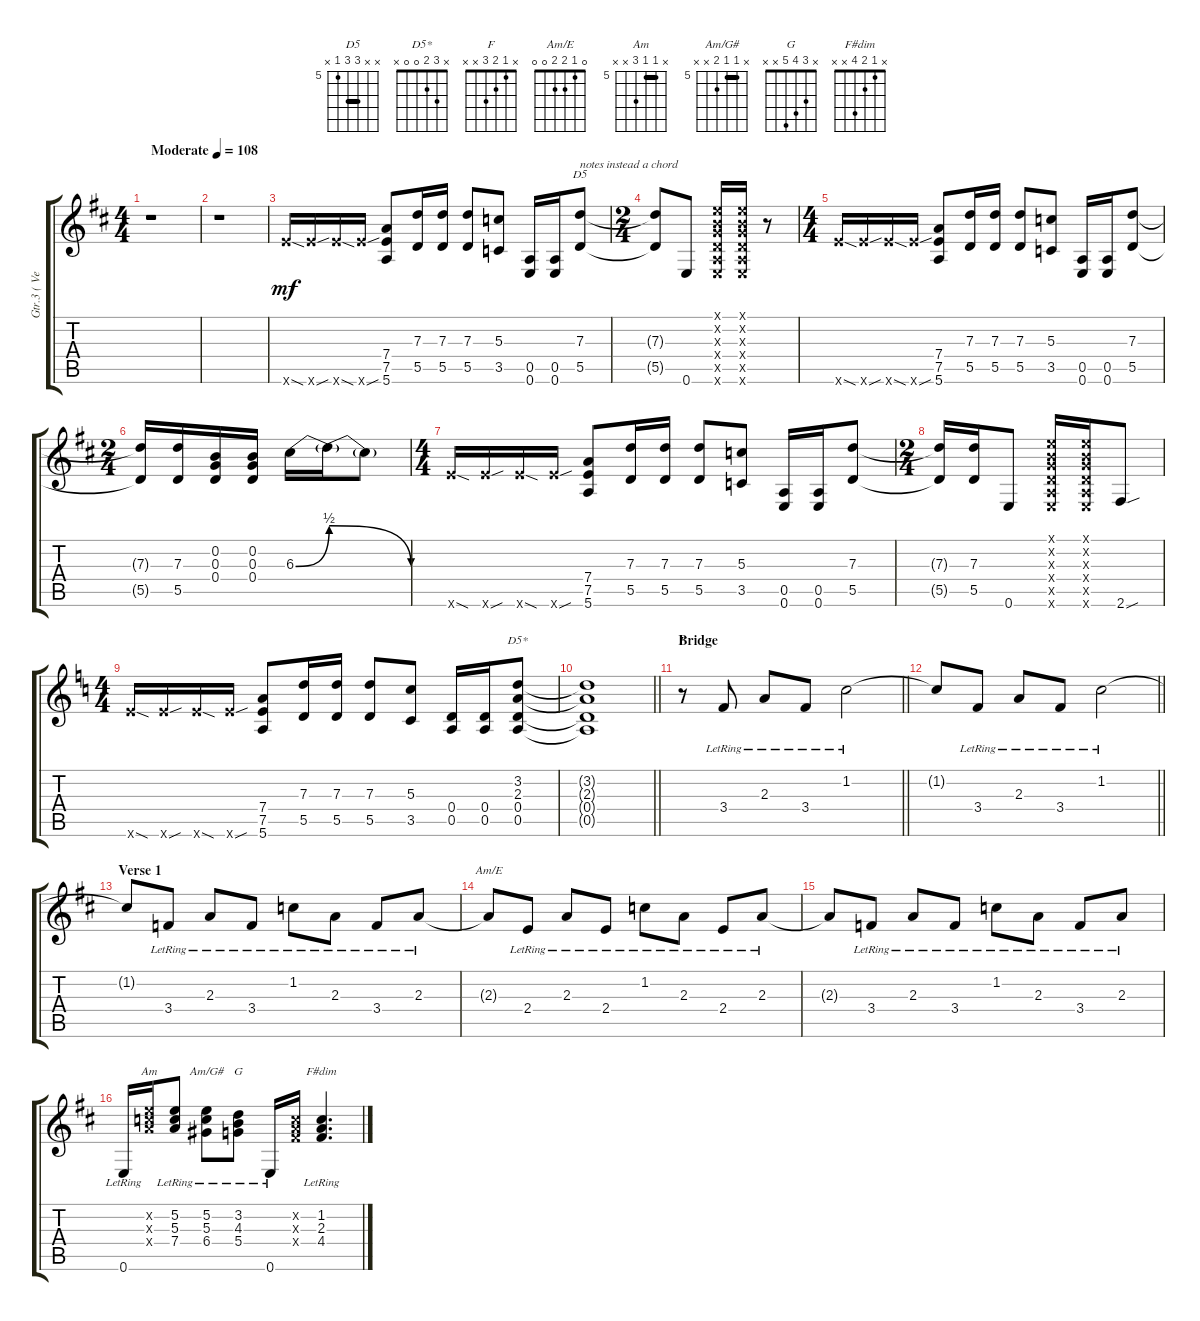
\track ("Gtr.3 ( Verse and Riff reverb )" "Gtr.3 ( Ve") {instrument distortionguitar}
\staff {score tabs}
\tuning (E4 B3 G3 D3 A2 E2) {hide}
\chord ("D5" x x 7 7 5 x) {firstfret 5 barre 7}
\chord ("D5*" x 3 2 0 0 x)
\chord ("F" x 1 2 3 x x)
\chord ("Am/E" 0 1 2 2 0 0)
\chord ("Am" x 5 5 7 x x) {firstfret 5 barre 5}
\chord ("Am/G#" x 5 5 6 x x) {firstfret 5 barre 5}
\chord ("G" x 3 4 5 x x)
\chord ("F#dim" x 1 2 4 x x)
\ts (4 4)
\tempo (108 "Moderate")
\clef g2
\ks d
r.1{dy mf instrument distortionguitar} |
r.1 |
12.6{sod x}.16 12.6{sou x}.16 12.6{sod x}.16 12.6{sou x}.16 (7.4 7.5 5.6).8 (7.3 5.5).16 (7.3 5.5).16 (7.3 5.5).8 (5.3 3.5).8 (0.5 0.6).16 (0.5 0.6).16 (7.3 5.5).8{ch "D5" txt "notes instead a chord"} |
\ts (2 4)
(7.3{t} 5.5{t}).8 0.6.8 (0.1{x} 0.2{x} 0.3{x} 0.4{x} 0.5{x} 0.6{x}).16 (0.1{x} 0.2{x} 0.3{x} 0.4{x} 0.5{x} 0.6{x}).16 r.8 |
\ts (4 4)
12.6{sod x}.16 12.6{sou x}.16 12.6{sod x}.16 12.6{sou x}.16 (7.4 7.5 5.6).8 (7.3 5.5).16 (7.3 5.5).16 (7.3 5.5).8 (5.3 3.5).8 (0.5 0.6).16 (0.5 0.6).16 (7.3 5.5).8 |
\ts (2 4)
(7.3{t} 5.5{t}).16 (7.3 5.5).16 (0.2 0.3 0.4).16 (0.2 0.3 0.4).16 6.3{be (bend 0 0 60 2)}.16 6.3{be (release 0 2 60 0) t}.16 6.3{t}.8 |
\ts (4 4)
12.6{sod x}.16 12.6{sou x}.16 12.6{sod x}.16 12.6{sou x}.16 (7.4 7.5 5.6).8 (7.3 5.5).16 (7.3 5.5).16 (7.3 5.5).8 (5.3 3.5).8 (0.5 0.6).16 (0.5 0.6).16 (7.3 5.5).8 |
\ts (2 4)
(7.3{t} 5.5{t}).16 (7.3 5.5).16 0.6.8 (0.1{x} 0.2{x} 0.3{x} 0.4{x} 0.5{x} 0.6{x}).16 (0.1{x} 0.2{x} 0.3{x} 0.4{x} 0.5{x} 0.6{x}).16 2.6{sou}.8 |
\ts (4 4)
\ks c
12.6{sod x}.16 12.6{sou x}.16 12.6{sod x}.16 12.6{sou x}.16 (7.4 7.5 5.6).8 (7.3 5.5).16 (7.3 5.5).16 (7.3 5.5).8 (5.3 3.5).8 (0.4 0.5).16 (0.4 0.5).16 (3.2 2.3 0.4 0.5).8{ch "D5*"} |
\barLineRight lightlight
(3.2{t} 2.3{t} 0.4{t} 0.5{t}).1 |
\section ("" "Bridge")
\barLineRight lightlight
r.8{ch "F" volume 16 instrument electricguitarclean} 3.4{lr}.8 2.3{lr}.8 3.4{lr}.8 1.2{lr}.2 |
\barLineRight lightlight
1.2{t}.8 3.4{lr}.8 2.3{lr}.8 3.4{lr}.8 1.2{lr}.2 |
\section ("" "Verse 1")
\ks d
1.2{t}.8 3.4{lr}.8 2.3{lr}.8 3.4{lr}.8 1.2{lr}.8 2.3{lr}.8 3.4{lr}.8 2.3{lr}.8 |
2.3{t}.8{ch "Am/E"} 2.4{lr}.8 2.3{lr}.8 2.4{lr}.8 1.2{lr}.8 2.3{lr}.8 2.4{lr}.8 2.3{lr}.8 |
2.3{t}.8 3.4{lr}.8 2.3{lr}.8 3.4{lr}.8 1.2{lr}.8 2.3{lr}.8 3.4{lr}.8 2.3{lr}.8 |
0.6{lr}.16 (5.2{x} 5.3{x} 7.4{x}).16{ch "Am"} (5.2{lr} 5.3{lr} 7.4{lr}).8 (5.2{lr} 5.3{lr} 6.4{lr}).8{ch "Am/G#"} (3.2{lr} 4.3{lr} 5.4{lr}).8{ch "G"} 0.6{lr}.16 (1.2{x} 2.3{x} 4.4{x}).16 (1.2{lr} 2.3{lr} 4.4{lr}).4{d ch "F#dim"}
